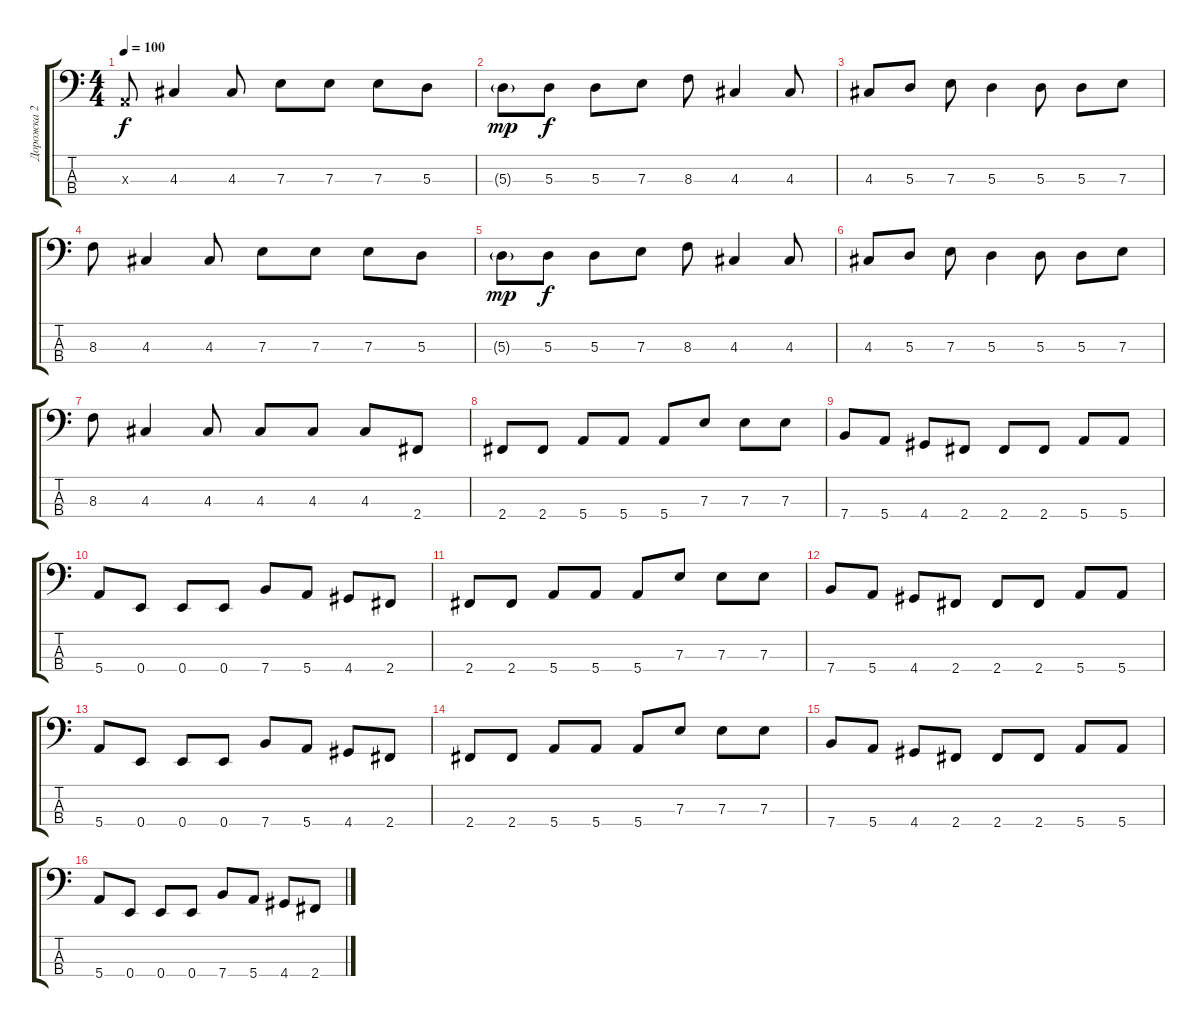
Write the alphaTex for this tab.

\track ("Дорожка 2" "Дорожка 2") {instrument electricbassfinger}
\staff {score tabs}
\tuning (G2 D2 A1 E1) {hide}
\ts (4 4)
\tempo 100
\clef f4
\ks c
0.3{x}.8{dy f} 4.3.4 4.3.8 7.3.8 7.3.8 7.3.8 5.3.8 |
5.3{g}.8{dy mp} 5.3.8{dy f} 5.3.8 7.3.8 8.3.8 4.3.4 4.3.8 |
4.3.8 5.3.8 7.3.8 5.3.4 5.3.8 5.3.8 7.3.8 |
8.3.8 4.3.4 4.3.8 7.3.8 7.3.8 7.3.8 5.3.8 |
5.3{g}.8{dy mp} 5.3.8{dy f} 5.3.8 7.3.8 8.3.8 4.3.4 4.3.8 |
4.3.8 5.3.8 7.3.8 5.3.4 5.3.8 5.3.8 7.3.8 |
8.3.8 4.3.4 4.3.8 4.3.8 4.3.8 4.3.8 2.4.8 |
2.4.8 2.4.8 5.4.8 5.4.8 5.4.8 7.3.8 7.3.8 7.3.8 |
7.4.8 5.4.8 4.4.8 2.4.8 2.4.8 2.4.8 5.4.8 5.4.8 |
5.4.8 0.4.8 0.4.8 0.4.8 7.4.8 5.4.8 4.4.8 2.4.8 |
2.4.8 2.4.8 5.4.8 5.4.8 5.4.8 7.3.8 7.3.8 7.3.8 |
7.4.8 5.4.8 4.4.8 2.4.8 2.4.8 2.4.8 5.4.8 5.4.8 |
5.4.8 0.4.8 0.4.8 0.4.8 7.4.8 5.4.8 4.4.8 2.4.8 |
2.4.8 2.4.8 5.4.8 5.4.8 5.4.8 7.3.8 7.3.8 7.3.8 |
7.4.8 5.4.8 4.4.8 2.4.8 2.4.8 2.4.8 5.4.8 5.4.8 |
5.4.8 0.4.8 0.4.8 0.4.8 7.4.8 5.4.8 4.4.8 2.4.8
